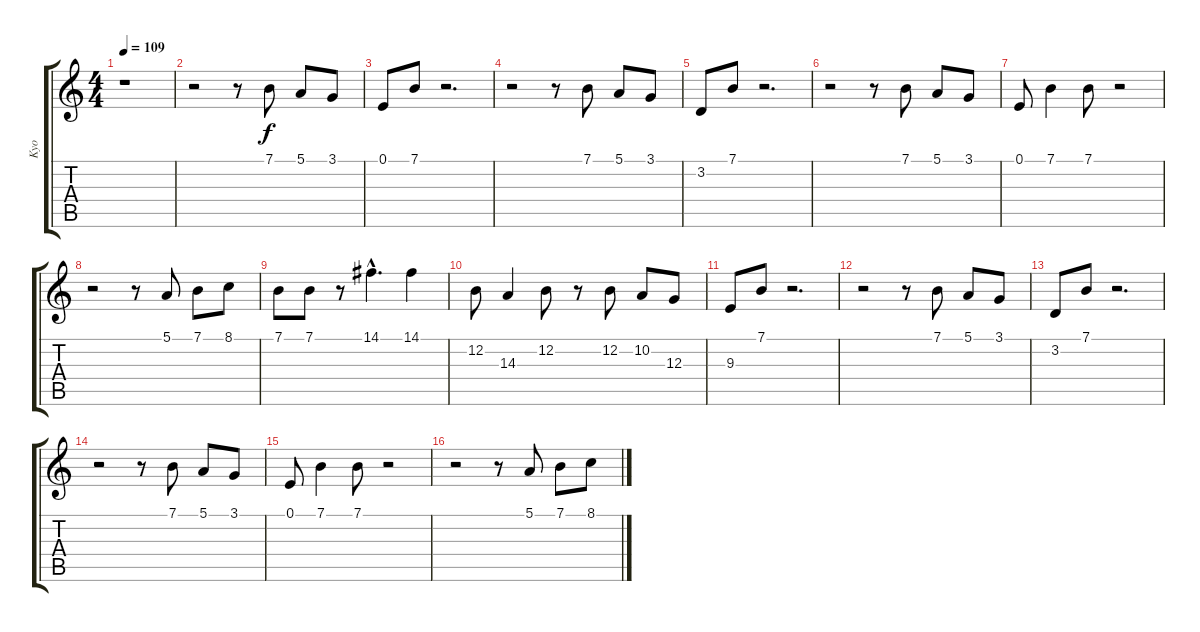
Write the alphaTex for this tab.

\track ("Kyo" "Kyo") {instrument pad7halo}
\staff {score tabs}
\tuning (E4 B3 G3 D3 A2 E2) {hide}
\ts (4 4)
\tempo 109
\clef g2
\ks c
r.1{dy f} |
r.2 r.8 7.1.8 5.1.8 3.1.8 |
0.1.8 7.1.8 r.2{d} |
r.2 r.8 7.1.8 5.1.8 3.1.8 |
3.2.8 7.1.8 r.2{d} |
r.2 r.8 7.1.8 5.1.8 3.1.8 |
0.1.8 7.1.4 7.1.8 r.2 |
r.2 r.8 5.1.8 7.1.8 8.1.8 |
7.1.8 7.1.8 r.8 14.1{hac}.4{d} 14.1.4 |
12.2.8 14.3.4 12.2.8 r.8 12.2.8 10.2.8 12.3.8 |
9.3.8 7.1.8 r.2{d} |
r.2 r.8 7.1.8 5.1.8 3.1.8 |
3.2.8 7.1.8 r.2{d} |
r.2 r.8 7.1.8 5.1.8 3.1.8 |
0.1.8 7.1.4 7.1.8 r.2 |
r.2 r.8 5.1.8 7.1.8 8.1.8
